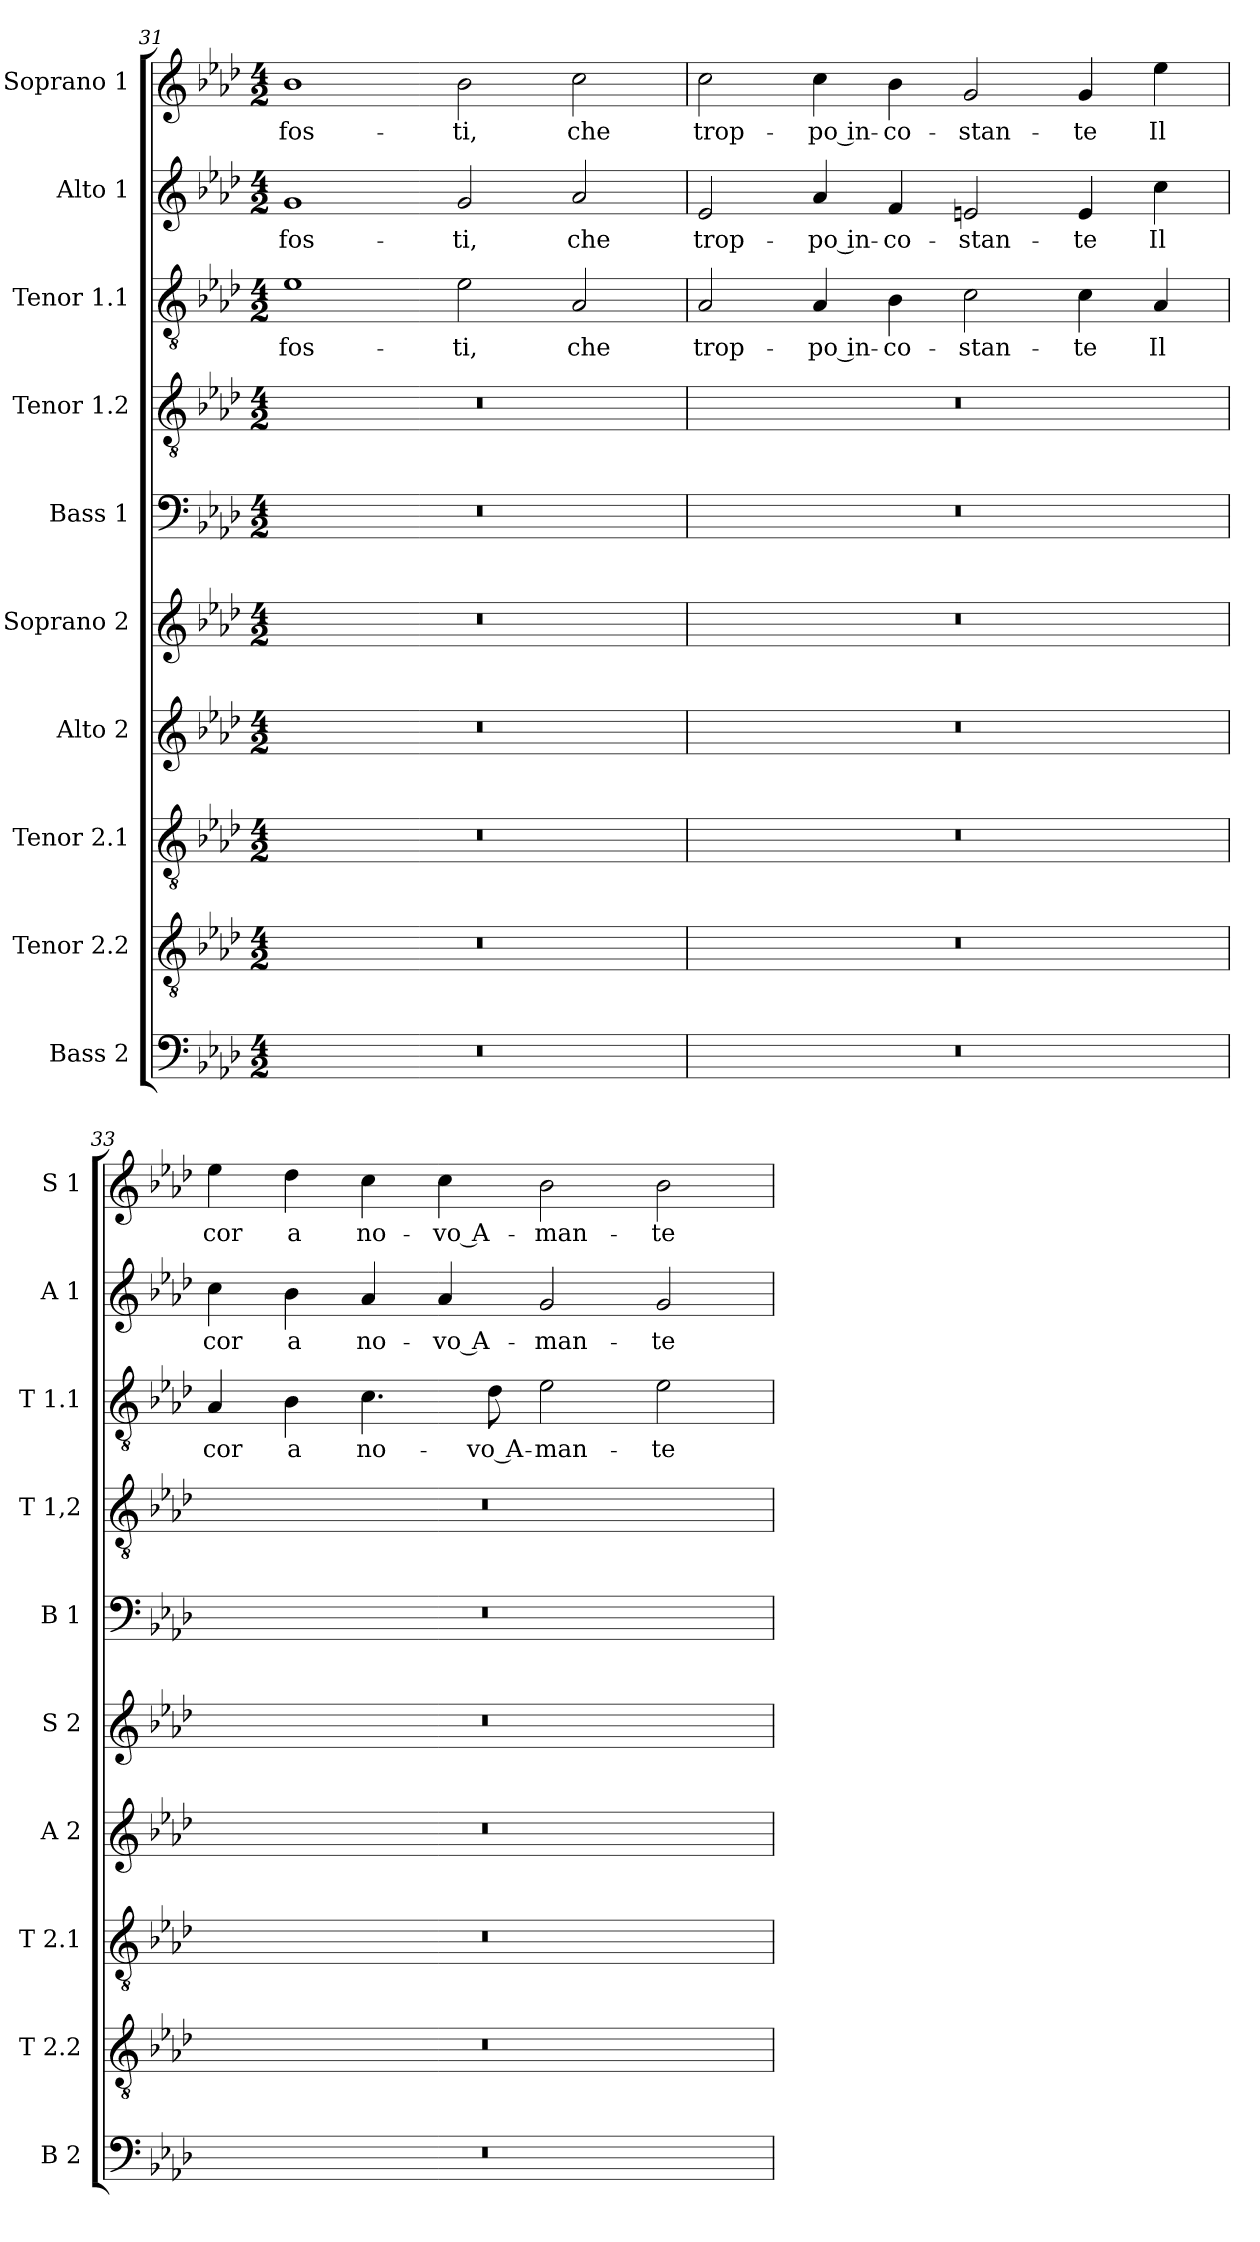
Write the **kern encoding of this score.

**kern	**kern	**kern	**kern	**kern	**kern	**kern	**kern	**text	**kern	**text	**kern	**text
*part10	*part9	*part8	*part7	*part6	*part5	*part4	*part3	*part3	*part2	*part2	*part1	*part1
*staff10	*staff9	*staff8	*staff7	*staff6	*staff5	*staff4	*staff3	*staff3	*staff2	*staff2	*staff1	*staff1
*I"Bass 2	*I"Tenor 2.2	*I"Tenor 2.1	*I"Alto 2	*I"Soprano 2	*I"Bass 1	*I"Tenor 1.2	*I"Tenor 1.1	*	*I"Alto 1	*	*I"Soprano 1	*
*I'B 2	*I'T 2.2	*I'T 2.1	*I'A 2	*I'S 2	*I'B 1	*I'T 1,2	*I'T 1.1	*	*I'A 1	*	*I'S 1	*
*clefF4	*clefGv2	*clefGv2	*clefG2	*clefG2	*clefF4	*clefGv2	*clefGv2	*	*clefG2	*	*clefG2	*
*k[b-e-a-d-]	*k[b-e-a-d-]	*k[b-e-a-d-]	*k[b-e-a-d-]	*k[b-e-a-d-]	*k[b-e-a-d-]	*k[b-e-a-d-]	*k[b-e-a-d-]	*	*k[b-e-a-d-]	*	*k[b-e-a-d-]	*
*A-:	*A-:	*A-:	*A-:	*A-:	*A-:	*A-:	*A-:	*	*A-:	*	*A-:	*
*M4/2	*M4/2	*M4/2	*M4/2	*M4/2	*M4/2	*M4/2	*M4/2	*	*M4/2	*	*M4/2	*
=31	=31	=31	=31	=31	=31	=31	=31	=31	=31	=31	=31	=31
!	!	!	!	!	!	!	!	!LO:LY:b	!	!LO:LY:b	!	!LO:LY:b
0r	0r	0r	0r	0r	0r	0r	1e-	fos-	1g	fos-	1b-	fos-
!	!	!	!	!	!	!	!	!LO:LY:b	!	!LO:LY:b	!	!LO:LY:b
.	.	.	.	.	.	.	2e-\	-ti,	2g/	-ti,	2b-\	-ti,
!	!	!	!	!	!	!	!	!LO:LY:b	!	!LO:LY:b	!	!LO:LY:b
.	.	.	.	.	.	.	2A-/	che	2a-/	che	2cc\	che
=32	=32	=32	=32	=32	=32	=32	=32	=32	=32	=32	=32	=32
!	!	!	!	!	!	!	!	!LO:LY:b	!	!LO:LY:b	!	!LO:LY:b
0r	0r	0r	0r	0r	0r	0r	2A-/	trop-	2e-/	trop-	2cc\	trop-
!	!	!	!	!	!	!	!	!LO:LY:b	!	!LO:LY:b	!	!LO:LY:b
.	.	.	.	.	.	.	4A-/	-po in-	4a-/	-po in-	4cc\	-po in-
!	!	!	!	!	!	!	!	!LO:LY:b	!	!LO:LY:b	!	!LO:LY:b
.	.	.	.	.	.	.	4B-\	-co-	4f/	-co-	4b-\	-co-
!	!	!	!	!	!	!	!	!LO:LY:b	!	!LO:LY:b	!	!LO:LY:b
.	.	.	.	.	.	.	2c\	-stan-	2en/	-stan-	2g/	-stan-
!	!	!	!	!	!	!	!	!LO:LY:b	!	!LO:LY:b	!	!LO:LY:b
.	.	.	.	.	.	.	4c\	-te	4e/	-te	4g/	-te
!	!	!	!	!	!	!	!	!LO:LY:b	!	!LO:LY:b	!	!LO:LY:b
.	.	.	.	.	.	.	4A-/	Il	4cc\	Il	4ee-\	Il
=33	=33	=33	=33	=33	=33	=33	=33	=33	=33	=33	=33	=33
!	!	!	!	!	!	!	!	!LO:LY:b	!	!LO:LY:b	!	!LO:LY:b
0r	0r	0r	0r	0r	0r	0r	4A-/	cor	4cc\	cor	4ee-\	cor
!	!	!	!	!	!	!	!	!LO:LY:b	!	!LO:LY:b	!	!LO:LY:b
.	.	.	.	.	.	.	4B-\	a	4b-\	a	4dd-\	a
!	!	!	!	!	!	!	!	!LO:LY:b	!	!LO:LY:b	!	!LO:LY:b
.	.	.	.	.	.	.	4.c\	no-	4a-/	no-	4cc\	no-
!	!	!	!	!	!	!	!	!	!	!LO:LY:b	!	!LO:LY:b
.	.	.	.	.	.	.	.	.	4a-/	-vo A-	4cc\	-vo A-
!	!	!	!	!	!	!	!	!LO:LY:b	!	!	!	!
.	.	.	.	.	.	.	8d-\	-vo A-	.	.	.	.
!	!	!	!	!	!	!	!	!LO:LY:b	!	!LO:LY:b	!	!LO:LY:b
.	.	.	.	.	.	.	2e-\	-man-	2g/	-man-	2b-\	-man-
!	!	!	!	!	!	!	!	!LO:LY:b	!	!LO:LY:b	!	!LO:LY:b
.	.	.	.	.	.	.	2e-\	-te	2g/	-te	2b-\	-te
=	=	=	=	=	=	=	=	=	=	=	=	=
*-	*-	*-	*-	*-	*-	*-	*-	*-	*-	*-	*-	*-
